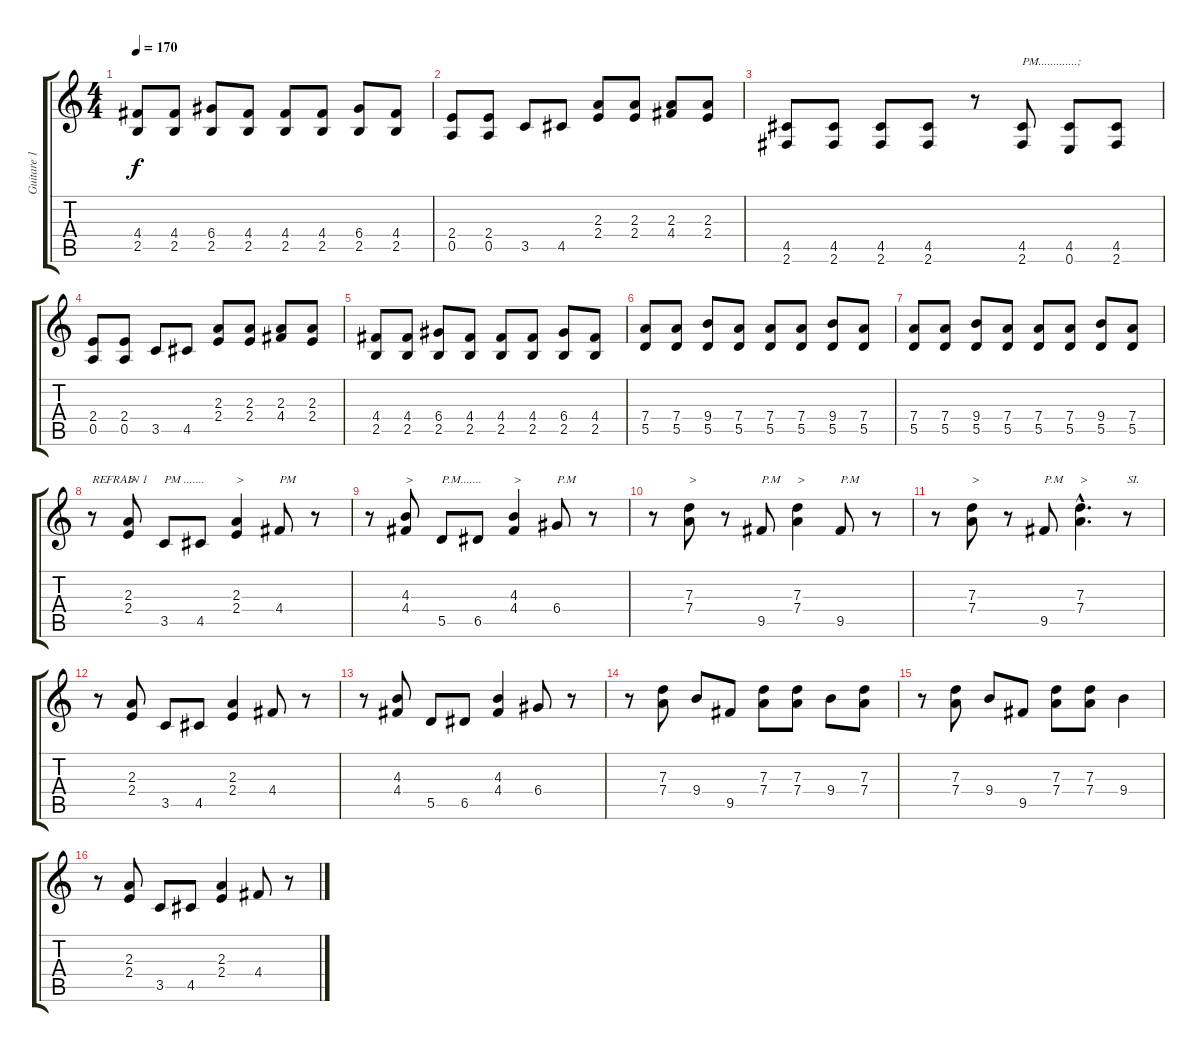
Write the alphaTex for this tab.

\track ("Guitare 1" "Guitare 1") {instrument overdrivenguitar}
\staff {score tabs}
\tuning (E4 B3 G3 D3 A2 E2) {hide}
\ts (4 4)
\tempo 170
\clef g2
\ks c
(4.4 2.5).8{dy f} (4.4 2.5).8 (6.4 2.5).8 (4.4 2.5).8 (4.4 2.5).8 (4.4 2.5).8 (6.4 2.5).8 (4.4 2.5).8 |
(2.4 0.5).8 (2.4 0.5).8 3.5.8 4.5.8 (2.3 2.4).8 (2.3 2.4).8 (2.3 4.4).8 (2.3 2.4).8 |
(4.5 2.6).8 (4.5 2.6).8 (4.5 2.6).8 (4.5 2.6).8 r.8 (4.5 2.6).8{txt "PM.............;"} (4.5 0.6).8 (4.5 2.6).8 |
(2.4 0.5).8 (2.4 0.5).8 3.5.8 4.5.8 (2.3 2.4).8 (2.3 2.4).8 (2.3 4.4).8 (2.3 2.4).8 |
(4.4 2.5).8 (4.4 2.5).8 (6.4 2.5).8 (4.4 2.5).8 (4.4 2.5).8 (4.4 2.5).8 (6.4 2.5).8 (4.4 2.5).8 |
(7.4 5.5).8 (7.4 5.5).8 (9.4 5.5).8 (7.4 5.5).8 (7.4 5.5).8 (7.4 5.5).8 (9.4 5.5).8 (7.4 5.5).8 |
(7.4 5.5).8 (7.4 5.5).8 (9.4 5.5).8 (7.4 5.5).8 (7.4 5.5).8 (7.4 5.5).8 (9.4 5.5).8 (7.4 5.5).8 |
r.8{txt "REFRAIN 1"} (2.3 2.4).8{txt ">"} 3.5.8{txt "PM ......."} 4.5.8 (2.3 2.4).4{txt ">"} 4.4.8{txt "PM"} r.8 |
r.8 (4.3 4.4).8{txt ">"} 5.5.8{txt "P.M......."} 6.5.8 (4.3 4.4).4{txt ">"} 6.4.8{txt "P.M"} r.8 |
r.8 (7.3 7.4).8{txt ">"} r.8 9.5.8{txt "P.M"} (7.3 7.4).4{txt ">"} 9.5.8{txt "P.M"} r.8 |
r.8 (7.3 7.4).8{txt ">"} r.8 9.5.8{txt "P.M"} (7.3{hac} 7.4{hac}).4{d txt ">"} r.8{txt "SI."} |
r.8 (2.3 2.4).8 3.5.8 4.5.8 (2.3 2.4).4 4.4.8 r.8 |
r.8 (4.3 4.4).8 5.5.8 6.5.8 (4.3 4.4).4 6.4.8 r.8 |
r.8 (7.3 7.4).8 9.4.8 9.5.8 (7.3 7.4).8 (7.3 7.4).8 9.4.8 (7.3 7.4).8 |
r.8 (7.3 7.4).8 9.4.8 9.5.8 (7.3 7.4).8 (7.3 7.4).8 9.4.4 |
r.8 (2.3 2.4).8 3.5.8 4.5.8 (2.3 2.4).4 4.4.8 r.8
